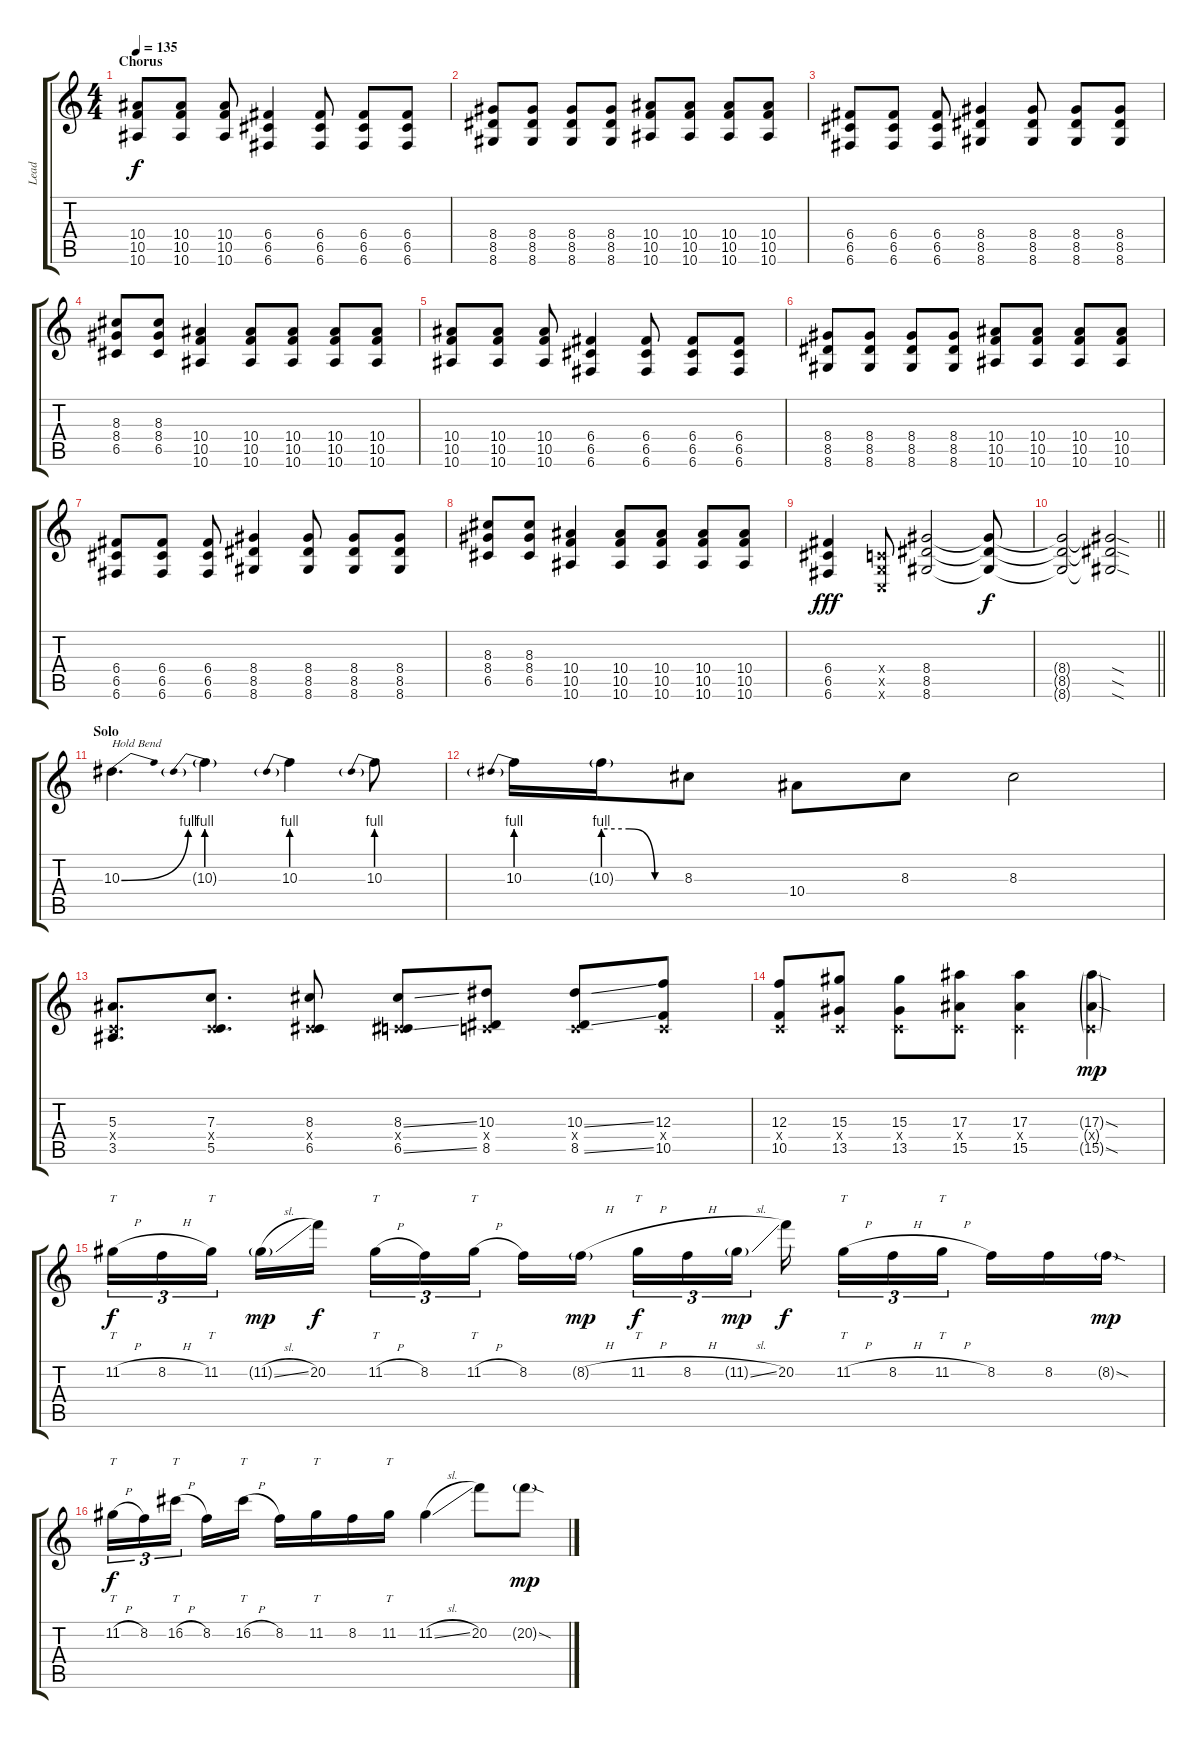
\track ("Lead" "Lead") {instrument distortionguitar}
\staff {score tabs}
\tuning (D4 A3 F3 C3 G2 C2) {hide}
\ts (4 4)
\section ("" "Chorus")
\tempo 135
\clef g2
\ks c
(10.4 10.5 10.6).8{dy f} (10.4 10.5 10.6).8 (10.4 10.5 10.6).8 (6.4 6.5 6.6).4 (6.4 6.5 6.6).8 (6.4 6.5 6.6).8 (6.4 6.5 6.6).8 |
(8.4 8.5 8.6).8 (8.4 8.5 8.6).8 (8.4 8.5 8.6).8 (8.4 8.5 8.6).8 (10.4 10.5 10.6).8 (10.4 10.5 10.6).8 (10.4 10.5 10.6).8 (10.4 10.5 10.6).8 |
(6.4 6.5 6.6).8 (6.4 6.5 6.6).8 (6.4 6.5 6.6).8 (8.4 8.5 8.6).4 (8.4 8.5 8.6).8 (8.4 8.5 8.6).8 (8.4 8.5 8.6).8 |
(8.3 8.4 6.5).8 (8.3 8.4 6.5).8 (10.4 10.5 10.6).4 (10.4 10.5 10.6).8 (10.4 10.5 10.6).8 (10.4 10.5 10.6).8 (10.4 10.5 10.6).8 |
(10.4 10.5 10.6).8 (10.4 10.5 10.6).8 (10.4 10.5 10.6).8 (6.4 6.5 6.6).4 (6.4 6.5 6.6).8 (6.4 6.5 6.6).8 (6.4 6.5 6.6).8 |
(8.4 8.5 8.6).8 (8.4 8.5 8.6).8 (8.4 8.5 8.6).8 (8.4 8.5 8.6).8 (10.4 10.5 10.6).8 (10.4 10.5 10.6).8 (10.4 10.5 10.6).8 (10.4 10.5 10.6).8 |
(6.4 6.5 6.6).8 (6.4 6.5 6.6).8 (6.4 6.5 6.6).8 (8.4 8.5 8.6).4 (8.4 8.5 8.6).8 (8.4 8.5 8.6).8 (8.4 8.5 8.6).8 |
(8.3 8.4 6.5).8 (8.3 8.4 6.5).8 (10.4 10.5 10.6).4 (10.4 10.5 10.6).8 (10.4 10.5 10.6).8 (10.4 10.5 10.6).8 (10.4 10.5 10.6).8 |
(6.4 6.5 6.6).4{dy fff} (0.4{x} 0.5{x} 0.6{x}).8 (8.4 8.5 8.6).2 (8.4{t} 8.5{t} 8.6{t}).8{dy f} |
\barLineRight lightlight
(8.4{t} 8.5{t} 8.6{t}).2 (8.4{sod t} 8.5{sod t} 8.6{sod t}).2 |
\section ("" "Solo")
10.3{be (bend 0 0 60 4)}.4{d txt "Hold Bend"} 10.3{be (prebend 0 4 60 4) g}.4 10.3{be (prebend 0 4 60 4)}.4 10.3{be (prebend 0 4 60 4)}.8 |
10.3{be (prebend 0 4 60 4)}.16 10.3{be (custom 0 4 20 4 40 0 60 0) g}.16 8.3.8 10.4.8 8.3.8 8.3.2 |
(5.3 0.4{x} 3.5).8{d} (7.3 0.4{x} 5.5).8{d} (8.3 0.4{x} 6.5).8 (8.3{ss} 0.4{x} 6.5{ss}).8 (10.3 0.4{x} 8.5).8 (10.3{ss} 0.4{x} 8.5{ss}).8 (12.3 0.4{x} 10.5).8 |
(12.3 0.4{x} 10.5).8 (15.3 0.4{x} 13.5).8 (15.3 0.4{x} 13.5).8 (17.3 0.4{x} 15.5).8 (17.3 0.4{x} 15.5).4 (17.3{sod g} 0.4{g x} 15.5{sod g}).4{dy mp} |
11.2{h}.16{tt tu (3 2) dy f} 8.2{h}.16{tu (3 2)} 11.2.16{tt tu (3 2) beam splitsecondary} 11.2{sl g}.16{dy mp} 20.2.16{dy f} 11.2{h}.16{tt tu (3 2)} 8.2.16{tu (3 2)} 11.2{h}.16{tt tu (3 2) beam splitsecondary} 8.2.16 8.2{h g}.16{dy mp} 11.2{h}.16{tt tu (3 2) dy f} 8.2{h}.16{tu (3 2)} 11.2{sl g}.16{tu (3 2) dy mp beam splitsecondary} 20.2.16{dy f beam splitsecondary} 11.2{h}.16{tt tu (3 2)} 8.2{h}.16{tu (3 2)} 11.2{h}.16{tt tu (3 2) beam splitsecondary} 8.2.16 8.2.16 8.2{sod g}.16{dy mp} |
11.2{h}.16{tt tu (3 2) dy f} 8.2.16{tu (3 2)} 16.2{h}.16{tt tu (3 2) beam splitsecondary} 8.2.16 16.2{h}.16{tt} 8.2.16 11.2.16{tt} 8.2.16 11.2.16{tt} 11.2{sl}.4 20.2.8 20.2{sod g}.8{dy mp}
